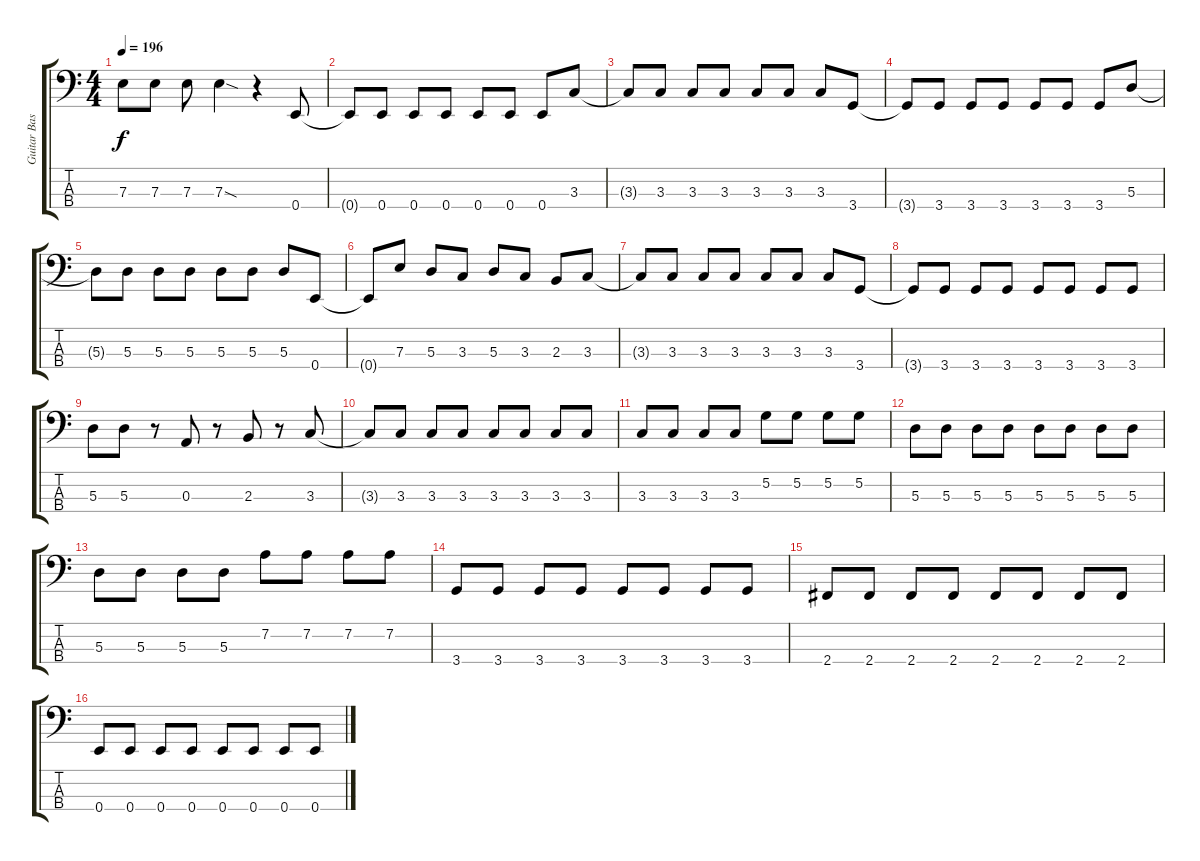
\track ("Guitar Bass" "Guitar Bas") {instrument electricbassfinger}
\staff {score tabs}
\tuning (G2 D2 A1 E1) {hide}
\ts (4 4)
\tempo 196
\clef f4
\ks c
7.3{t}.8{dy f} 7.3.8 7.3.8 7.3{sod}.4 r.4 0.4.8 |
0.4{t}.8 0.4.8 0.4.8 0.4.8 0.4.8 0.4.8 0.4.8 3.3.8 |
3.3{t}.8 3.3.8 3.3.8 3.3.8 3.3.8 3.3.8 3.3.8 3.4.8 |
3.4{t}.8 3.4.8 3.4.8 3.4.8 3.4.8 3.4.8 3.4.8 5.3.8 |
5.3{t}.8 5.3.8 5.3.8 5.3.8 5.3.8 5.3.8 5.3.8 0.4.8 |
0.4{t}.8 7.3.8 5.3.8 3.3.8 5.3.8 3.3.8 2.3.8 3.3.8 |
3.3{t}.8 3.3.8 3.3.8 3.3.8 3.3.8 3.3.8 3.3.8 3.4.8 |
3.4{t}.8 3.4.8 3.4.8 3.4.8 3.4.8 3.4.8 3.4.8 3.4.8 |
5.3.8 5.3.8 r.8 0.3.8 r.8 2.3.8 r.8 3.3.8 |
3.3{t}.8 3.3.8 3.3.8 3.3.8 3.3.8 3.3.8 3.3.8 3.3.8 |
3.3.8 3.3.8 3.3.8 3.3.8 5.2.8 5.2.8 5.2.8 5.2.8 |
5.3.8 5.3.8 5.3.8 5.3.8 5.3.8 5.3.8 5.3.8 5.3.8 |
5.3.8 5.3.8 5.3.8 5.3.8 7.2.8 7.2.8 7.2.8 7.2.8 |
3.4.8 3.4.8 3.4.8 3.4.8 3.4.8 3.4.8 3.4.8 3.4.8 |
2.4.8 2.4.8 2.4.8 2.4.8 2.4.8 2.4.8 2.4.8 2.4.8 |
0.4.8 0.4.8 0.4.8 0.4.8 0.4.8 0.4.8 0.4.8 0.4.8
